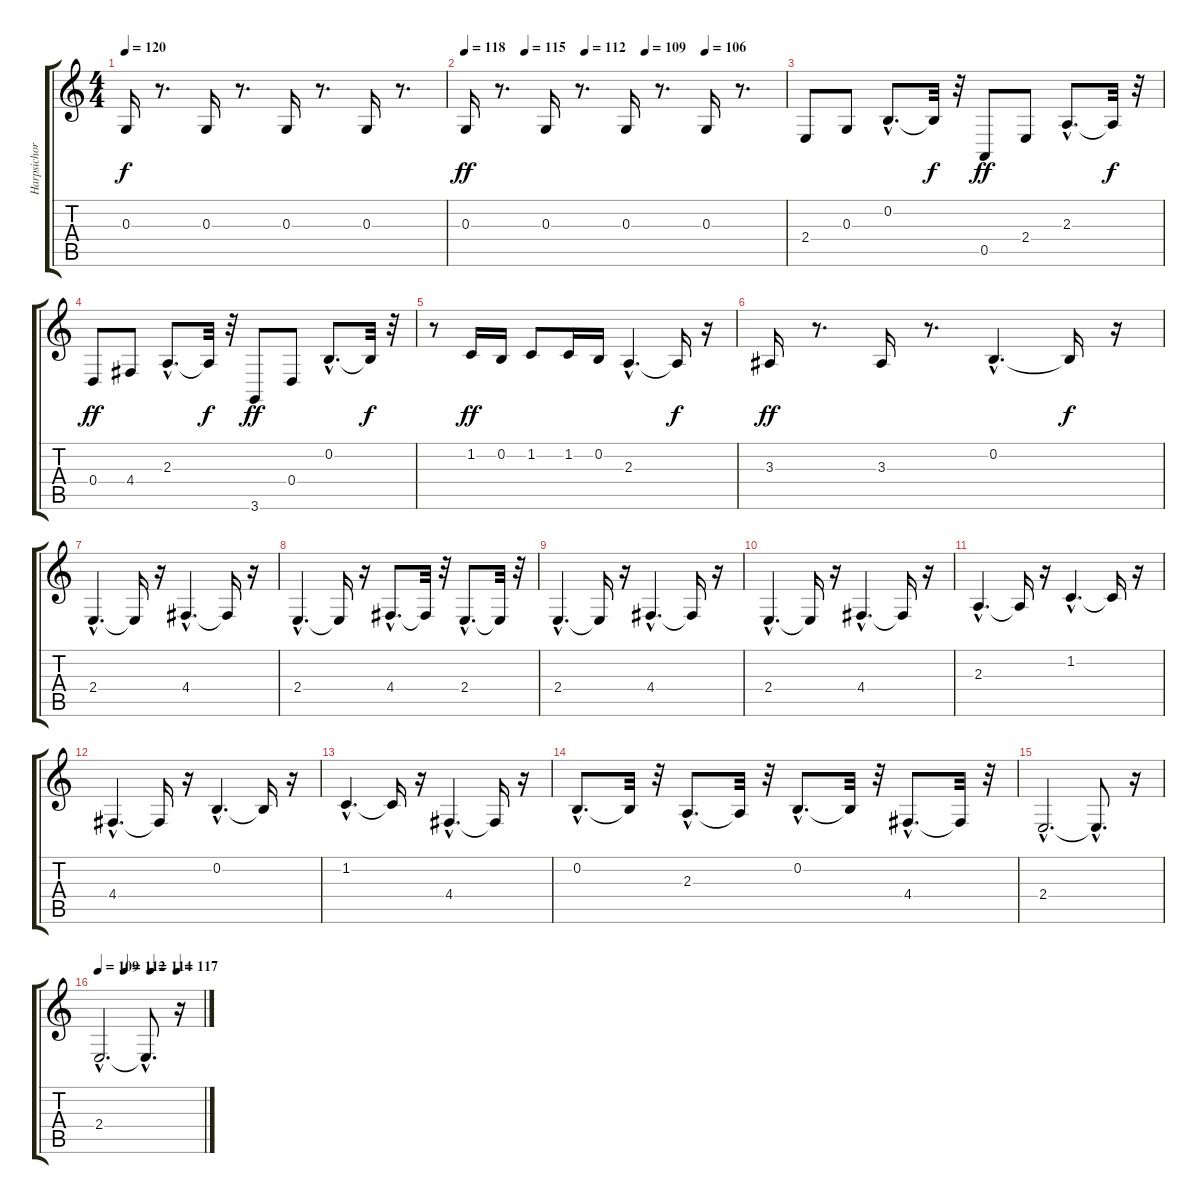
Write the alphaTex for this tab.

\track ("Harpsichord Bass" "Harpsichor") {instrument harpsichord}
\staff {score tabs}
\tuning (E4 B3 G3 D3 A2 E2) {hide}
\ts (4 4)
\tempo 120
\clef g2
\ks c
0.3.16{dy f} r.8{d} 0.3.16 r.8{d} 0.3.16 r.8{d} 0.3.16 r.8{d} |
\tempo 118
\tempo (115 0.1875)
\tempo (112 0.375)
\tempo (109 0.5625)
\tempo (106 0.75)
0.3.16{dy ff} r.8{d} 0.3.16 r.8{d} 0.3.16 r.8{d} 0.3.16 r.8{d} |
2.4.8 0.3.8 0.2{hac}.8{d} 0.2{t}.32{dy f} r.32 0.5.8{dy ff} 2.4.8 2.3{hac}.8{d} 2.3{t}.32{dy f} r.32 |
0.4.8{dy ff} 4.4.8 2.3{hac}.8{d} 2.3{t}.32{dy f} r.32 3.6.8{dy ff} 0.4.8 0.2{hac}.8{d} 0.2{t}.32{dy f} r.32 |
r.8 1.2.16{dy ff} 0.2.16 1.2.8 1.2.16 0.2.16 2.3{hac}.4{d} 2.3{t}.16{dy f} r.16 |
3.3.16{dy ff} r.8{d} 3.3.16 r.8{d} 0.2{hac}.4{d} 0.2{t}.16{dy f} r.16 |
2.4{hac}.4{d} 2.4{t}.16 r.16 4.4{hac}.4{d} 4.4{t}.16 r.16 |
2.4{hac}.4{d} 2.4{t}.16 r.16 4.4{hac}.8{d} 4.4{t}.32 r.32 2.4{hac}.8{d} 2.4{t}.32 r.32 |
2.4{hac}.4{d} 2.4{t}.16 r.16 4.4{hac}.4{d} 4.4{t}.16 r.16 |
2.4{hac}.4{d} 2.4{t}.16 r.16 4.4{hac}.4{d} 4.4{t}.16 r.16 |
2.3{hac}.4{d} 2.3{t}.16 r.16 1.2{hac}.4{d} 1.2{t}.16 r.16 |
4.4{hac}.4{d} 4.4{t}.16 r.16 0.2{hac}.4{d} 0.2{t}.16 r.16 |
1.2{hac}.4{d} 1.2{t}.16 r.16 4.4{hac}.4{d} 4.4{t}.16 r.16 |
0.2{hac}.8{d} 0.2{t}.32 r.32 2.3{hac}.8{d} 2.3{t}.32 r.32 0.2{hac}.8{d} 0.2{t}.32 r.32 4.4{hac}.8{d} 4.4{t}.32 r.32 |
2.4{hac}.2{d} 2.4{hac t}.8{d} r.16 |
\tempo 109
\tempo (112 0.25)
\tempo (114 0.5)
\tempo (117 0.75)
2.4{hac}.2{d} 2.4{hac t}.8{d} r.16
